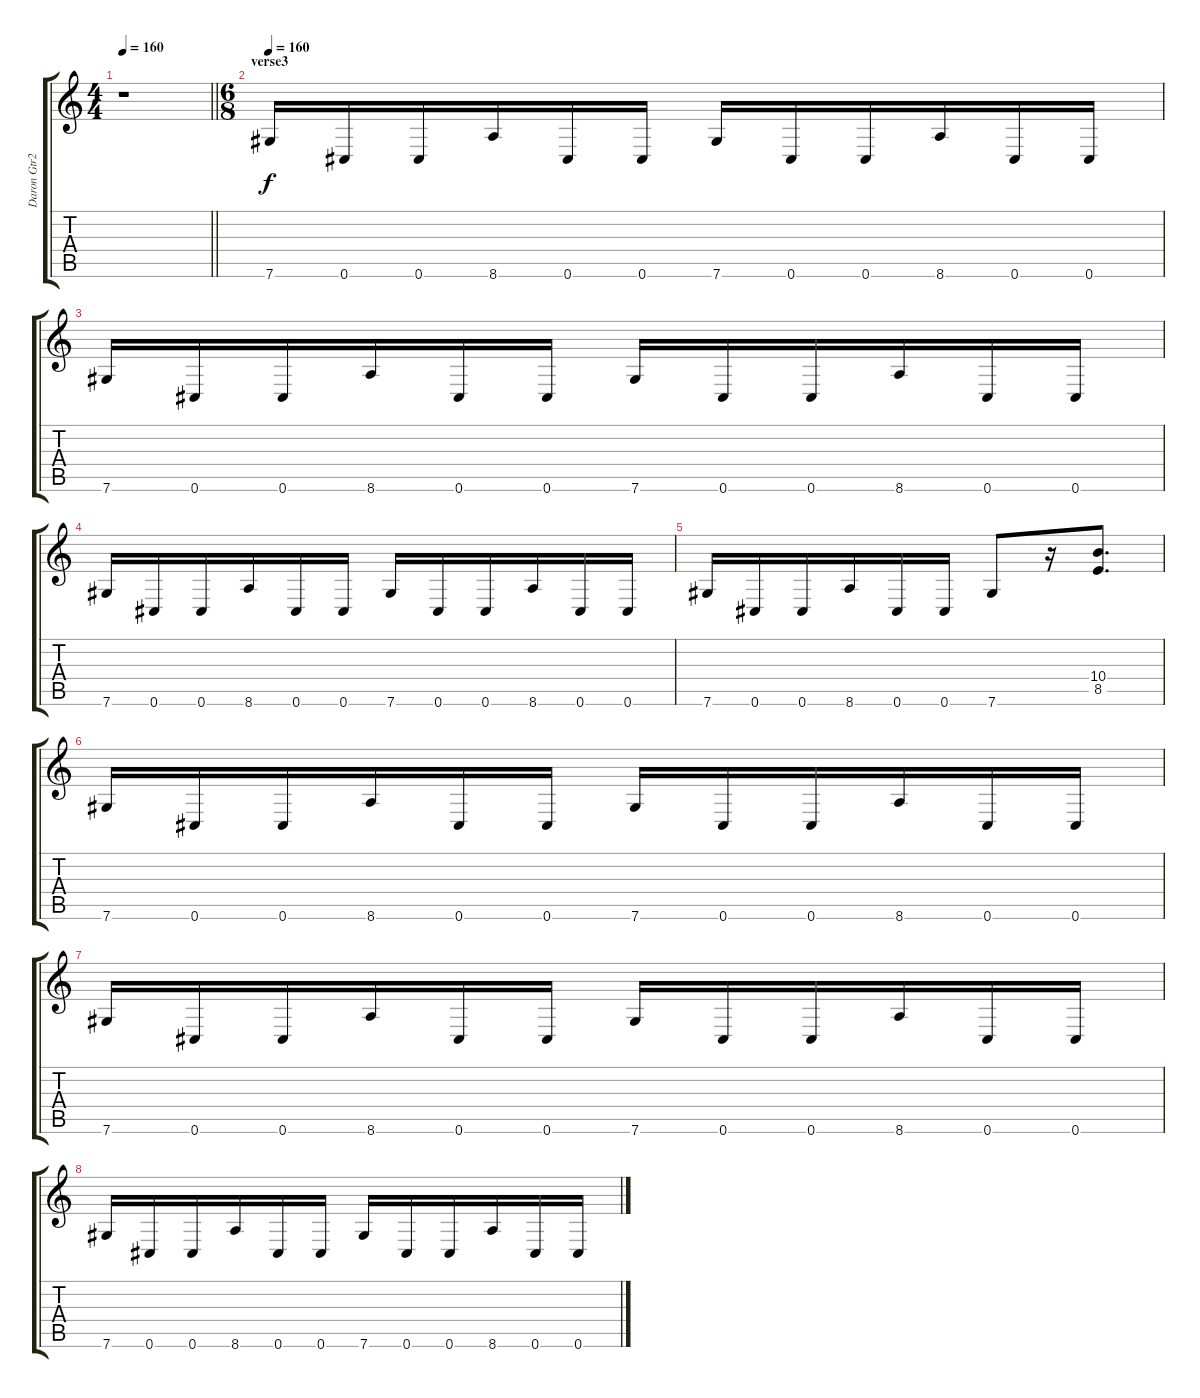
\track ("Daron Gtr2" "Daron Gtr2") {instrument overdrivenguitar}
\staff {score tabs}
\tuning (Eb4 Bb3 Gb3 Db3 Ab2 Db2) {hide}
\ts (4 4)
\tempo 160
\clef g2
\barLineRight lightlight
\ks c
r.1{dy f} |
\ts (6 8)
\section ("" "verse3")
\tempo 160
7.6.16 0.6.16 0.6.16 8.6.16 0.6.16 0.6.16 7.6.16 0.6.16 0.6.16 8.6.16 0.6.16 0.6.16 |
7.6.16 0.6.16 0.6.16 8.6.16 0.6.16 0.6.16 7.6.16 0.6.16 0.6.16 8.6.16 0.6.16 0.6.16 |
7.6.16 0.6.16 0.6.16 8.6.16 0.6.16 0.6.16 7.6.16 0.6.16 0.6.16 8.6.16 0.6.16 0.6.16 |
7.6.16 0.6.16 0.6.16 8.6.16 0.6.16 0.6.16 7.6.8 r.16 (10.4 8.5).8{d} |
7.6.16 0.6.16 0.6.16 8.6.16 0.6.16 0.6.16 7.6.16 0.6.16 0.6.16 8.6.16 0.6.16 0.6.16 |
7.6.16 0.6.16 0.6.16 8.6.16 0.6.16 0.6.16 7.6.16 0.6.16 0.6.16 8.6.16 0.6.16 0.6.16 |
7.6.16 0.6.16 0.6.16 8.6.16 0.6.16 0.6.16 7.6.16 0.6.16 0.6.16 8.6.16 0.6.16 0.6.16
